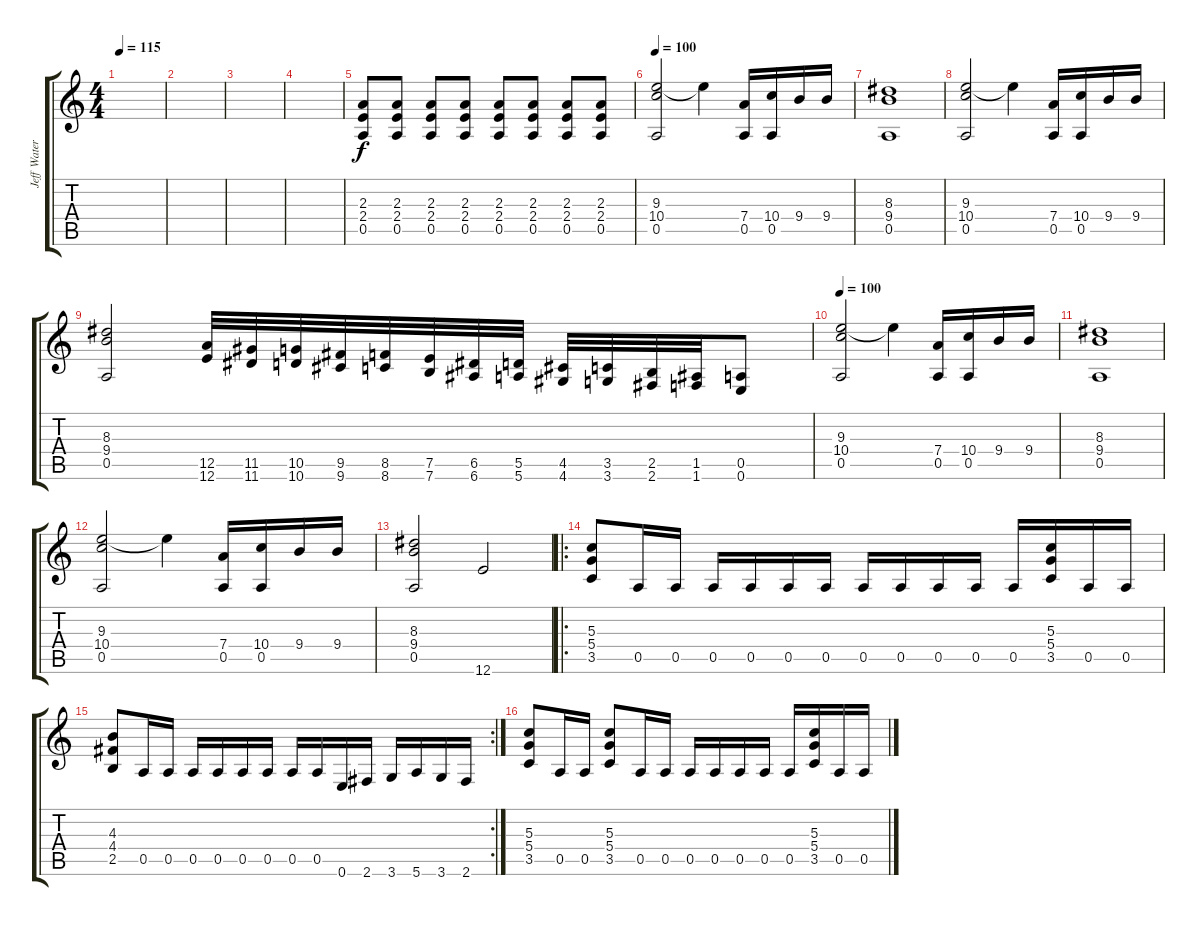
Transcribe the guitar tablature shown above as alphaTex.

\track ("Jeff Waters" "Jeff Water") {instrument distortionguitar}
\staff {score tabs}
\tuning (E4 B3 G3 D3 A2 E2) {hide}
\ts (4 4)
\tempo 115
\clef g2
\ks c
|
|
|
|
(2.3 2.4 0.5).8 (2.3 2.4 0.5).8 (2.3 2.4 0.5).8 (2.3 2.4 0.5).8 (2.3 2.4 0.5).8 (2.3 2.4 0.5).8 (2.3 2.4 0.5).8 (2.3 2.4 0.5).8 |
\tempo 100
(9.3 10.4 0.5).2 9.3{t}.4 (7.4 0.5).16 (10.4 0.5).16 9.4.16 9.4.16 |
(8.3 9.4 0.5).1 |
(9.3 10.4 0.5).2 9.3{t}.4 (7.4 0.5).16 (10.4 0.5).16 9.4.16 9.4.16 |
(8.3 9.4 0.5).2 (12.5 12.6).32{instrument overdrivenguitar} (11.5 11.6).32 (10.5 10.6).32 (9.5 9.6).32 (8.5 8.6).32 (7.5 7.6).32 (6.5 6.6).32 (5.5 5.6).32 (4.5 4.6).32 (3.5 3.6).32 (2.5 2.6).32 (1.5 1.6).32 (0.5 0.6).8 |
\tempo 100
(9.3 10.4 0.5).2{instrument distortionguitar} 9.3{t}.4 (7.4 0.5).16 (10.4 0.5).16 9.4.16 9.4.16 |
(8.3 9.4 0.5).1 |
(9.3 10.4 0.5).2 9.3{t}.4 (7.4 0.5).16 (10.4 0.5).16 9.4.16 9.4.16 |
(8.3 9.4 0.5).2 12.6.2 |
\ro
(5.3 5.4 3.5).8 0.5.16 0.5.16 0.5.16 0.5.16 0.5.16 0.5.16 0.5.16 0.5.16 0.5.16 0.5.16 0.5.16 (5.3 5.4 3.5).16 0.5.16 0.5.16 |
\rc 2
(4.3 4.4 2.5).8 0.5.16 0.5.16 0.5.16 0.5.16 0.5.16 0.5.16 0.5.16 0.5.16 0.6.16 2.6.16 3.6.16 5.6.16 3.6.16 2.6.16 |
(5.3 5.4 3.5).8 0.5.16 0.5.16 (5.3 5.4 3.5).8 0.5.16 0.5.16 0.5.16 0.5.16 0.5.16 0.5.16 0.5.16 (5.3 5.4 3.5).16 0.5.16 0.5.16
